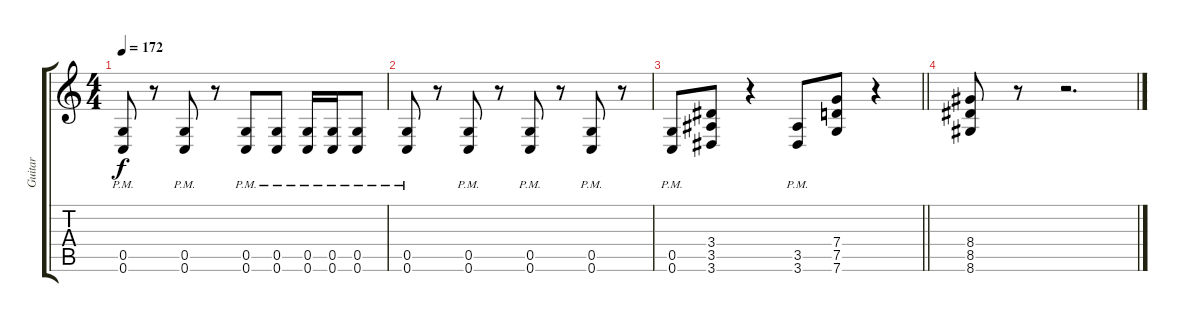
\track ("Guitar" "Guitar") {instrument distortionguitar}
\staff {score tabs}
\tuning (D4 A3 F3 C3 G2 C2) {hide}
\ts (4 4)
\tempo 172
\clef g2
\ks c
(0.5{pm} 0.6{pm}).8{dy f} r.8 (0.5{pm} 0.6{pm}).8 r.8 (0.5{pm} 0.6{pm}).8 (0.5{pm} 0.6{pm}).8 (0.5{pm} 0.6{pm}).16 (0.5{pm} 0.6{pm}).16 (0.5{pm} 0.6{pm}).8 |
(0.5{pm} 0.6{pm}).8 r.8 (0.5{pm} 0.6{pm}).8 r.8 (0.5{pm} 0.6{pm}).8 r.8 (0.5{pm} 0.6{pm}).8 r.8 |
\barLineRight lightlight
(0.5{pm} 0.6{pm}).8 (3.4 3.5 3.6).8 r.4 (3.5{pm} 3.6{pm}).8 (7.4 7.5 7.6).8 r.4 |
\section ("" " ")
(8.4 8.5 8.6).8 r.8 r.2{d}
